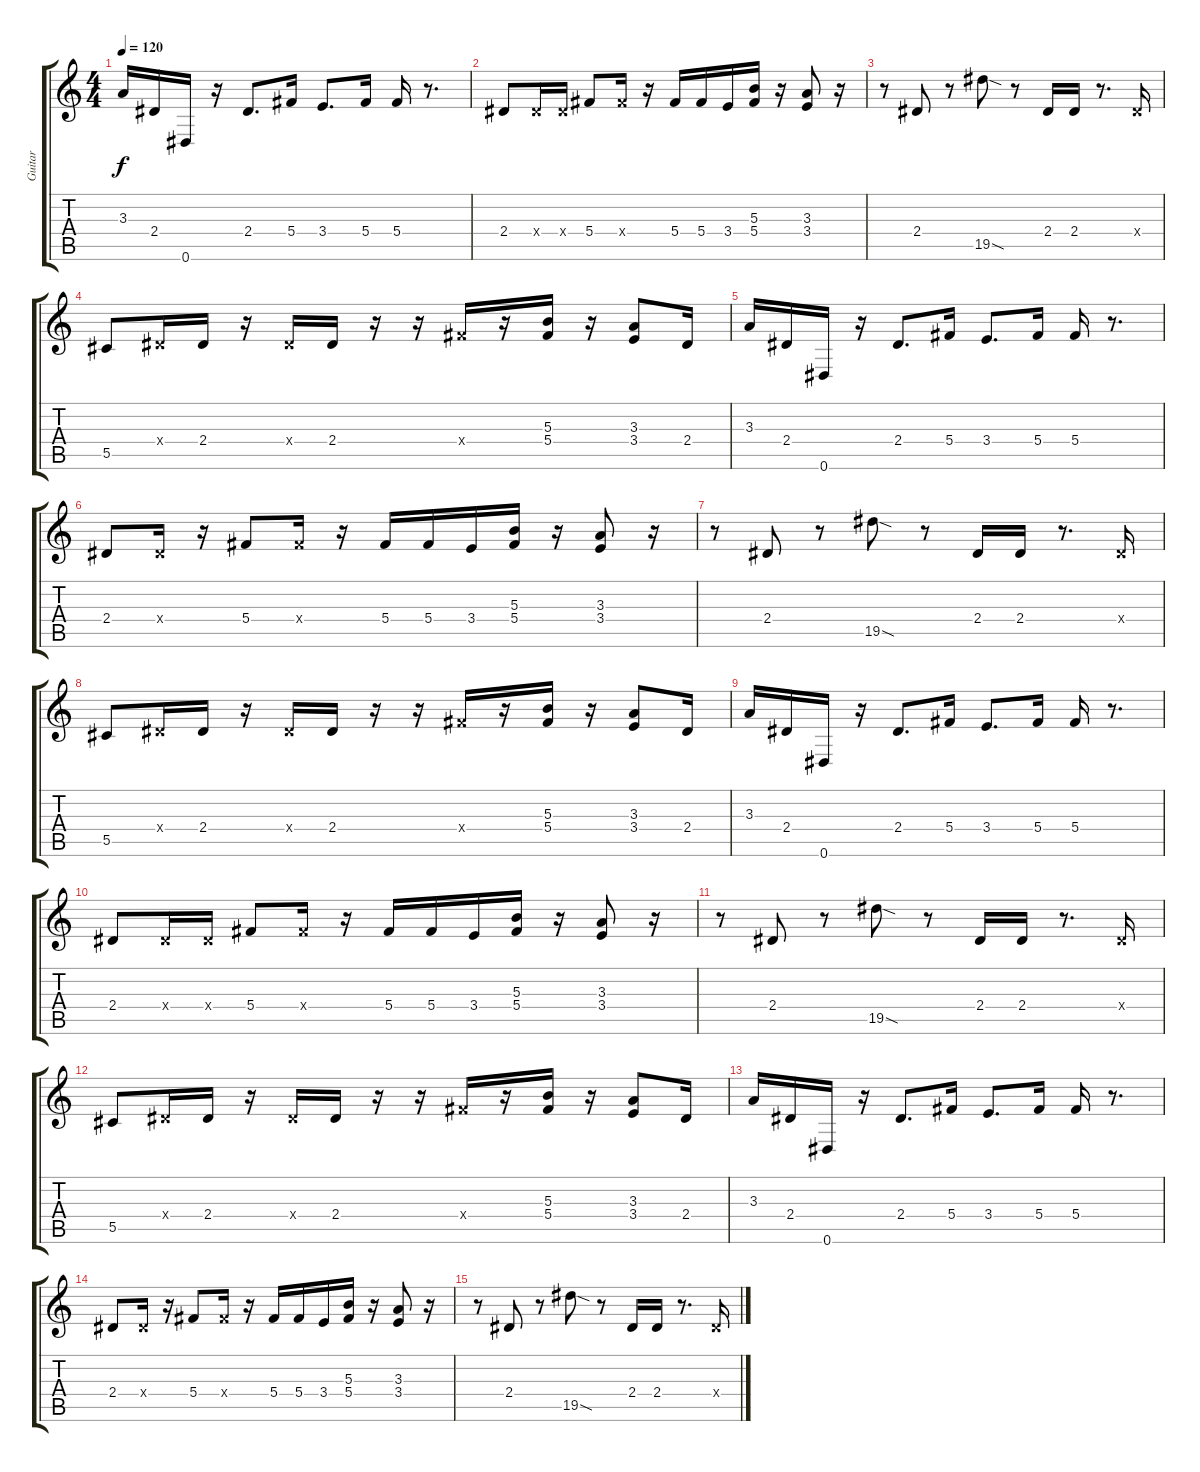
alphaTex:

\track ("Guitar" "Guitar") {instrument electricguitarclean}
\staff {score tabs}
\tuning (Eb4 Bb3 Gb3 Db3 Ab2 Eb2) {hide}
\ts (4 4)
\tempo 120
\clef g2
\ks c
3.3.16{dy f} 2.4.16 0.6.16 r.16 2.4.8{d} 5.4.16 3.4.8{d} 5.4.16 5.4.16 r.8{d} |
2.4.8 2.4{x}.16 2.4{x}.16 5.4.8 5.4{x}.16 r.16 5.4.16 5.4.16 3.4.16 (5.3 5.4).16 r.16 (3.3 3.4).8 r.16 |
r.8 2.4.8 r.8 19.5{sod}.8 r.8 2.4.16 2.4.16 r.8{d} 2.4{x}.16 |
5.5.8 2.4{x}.16 2.4.16 r.16 2.4{x}.16 2.4.16 r.16 r.16 5.4{x}.16 r.16 (5.3 5.4).16 r.16 (3.3 3.4).8 2.4.16 |
3.3.16 2.4.16 0.6.16 r.16 2.4.8{d} 5.4.16 3.4.8{d} 5.4.16 5.4.16 r.8{d} |
2.4.8 2.4{x}.16 r.16 5.4.8 5.4{x}.16 r.16 5.4.16 5.4.16 3.4.16 (5.3 5.4).16 r.16 (3.3 3.4).8 r.16 |
r.8 2.4.8 r.8 19.5{sod}.8 r.8 2.4.16 2.4.16 r.8{d} 2.4{x}.16 |
5.5.8 2.4{x}.16 2.4.16 r.16 2.4{x}.16 2.4.16 r.16 r.16 5.4{x}.16 r.16 (5.3 5.4).16 r.16 (3.3 3.4).8 2.4.16 |
3.3.16 2.4.16 0.6.16 r.16 2.4.8{d} 5.4.16 3.4.8{d} 5.4.16 5.4.16 r.8{d} |
2.4.8 2.4{x}.16 2.4{x}.16 5.4.8 5.4{x}.16 r.16 5.4.16 5.4.16 3.4.16 (5.3 5.4).16 r.16 (3.3 3.4).8 r.16 |
r.8 2.4.8 r.8 19.5{sod}.8 r.8 2.4.16 2.4.16 r.8{d} 2.4{x}.16 |
5.5.8 2.4{x}.16 2.4.16 r.16 2.4{x}.16 2.4.16 r.16 r.16 5.4{x}.16 r.16 (5.3 5.4).16 r.16 (3.3 3.4).8 2.4.16 |
3.3.16 2.4.16 0.6.16 r.16 2.4.8{d} 5.4.16 3.4.8{d} 5.4.16 5.4.16 r.8{d} |
2.4.8 2.4{x}.16 r.16 5.4.8 5.4{x}.16 r.16 5.4.16 5.4.16 3.4.16 (5.3 5.4).16 r.16 (3.3 3.4).8 r.16 |
r.8 2.4.8 r.8 19.5{sod}.8 r.8 2.4.16 2.4.16 r.8{d} 2.4{x}.16
